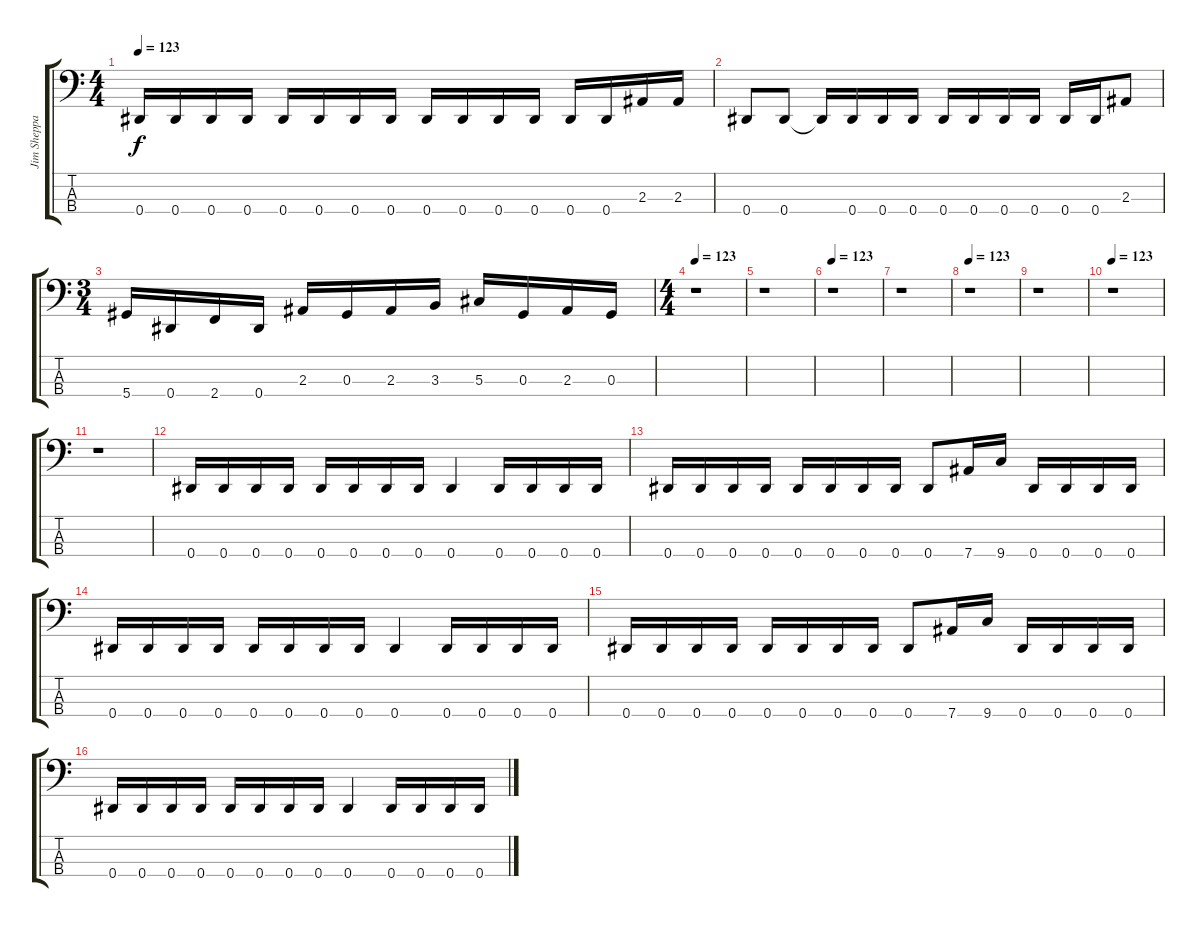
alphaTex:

\track ("Jim Sheppard" "Jim Sheppa") {instrument electricbassfinger}
\staff {score tabs}
\tuning (Gb2 Db2 Ab1 Eb1) {hide}
\ts (4 4)
\tempo 123
\clef f4
\ks c
0.4.16{dy f} 0.4.16 0.4.16 0.4.16 0.4.16 0.4.16 0.4.16 0.4.16 0.4.16 0.4.16 0.4.16 0.4.16 0.4.16 0.4.16 2.3.16 2.3.16 |
0.4.8 0.4.8 0.4{t}.16 0.4.16 0.4.16 0.4.16 0.4.16 0.4.16 0.4.16 0.4.16 0.4.16 0.4.16 2.3.8 |
\ts (3 4)
5.4.16 0.4.16 2.4.16 0.4.16 2.3.16 0.3.16 2.3.16 3.3.16 5.3.16 0.3.16 2.3.16 0.3.16 |
\ts (4 4)
\tempo 123
r.1 |
r.1 |
\tempo 123
r.1 |
r.1 |
\tempo 123
r.1 |
r.1 |
\tempo 123
r.1 |
r.1 |
0.4.16 0.4.16 0.4.16 0.4.16 0.4.16 0.4.16 0.4.16 0.4.16 0.4.4 0.4.16 0.4.16 0.4.16 0.4.16 |
0.4.16 0.4.16 0.4.16 0.4.16 0.4.16 0.4.16 0.4.16 0.4.16 0.4.8 7.4.16 9.4.16 0.4.16 0.4.16 0.4.16 0.4.16 |
0.4.16 0.4.16 0.4.16 0.4.16 0.4.16 0.4.16 0.4.16 0.4.16 0.4.4 0.4.16 0.4.16 0.4.16 0.4.16 |
0.4.16 0.4.16 0.4.16 0.4.16 0.4.16 0.4.16 0.4.16 0.4.16 0.4.8 7.4.16 9.4.16 0.4.16 0.4.16 0.4.16 0.4.16 |
0.4.16 0.4.16 0.4.16 0.4.16 0.4.16 0.4.16 0.4.16 0.4.16 0.4.4 0.4.16 0.4.16 0.4.16 0.4.16
